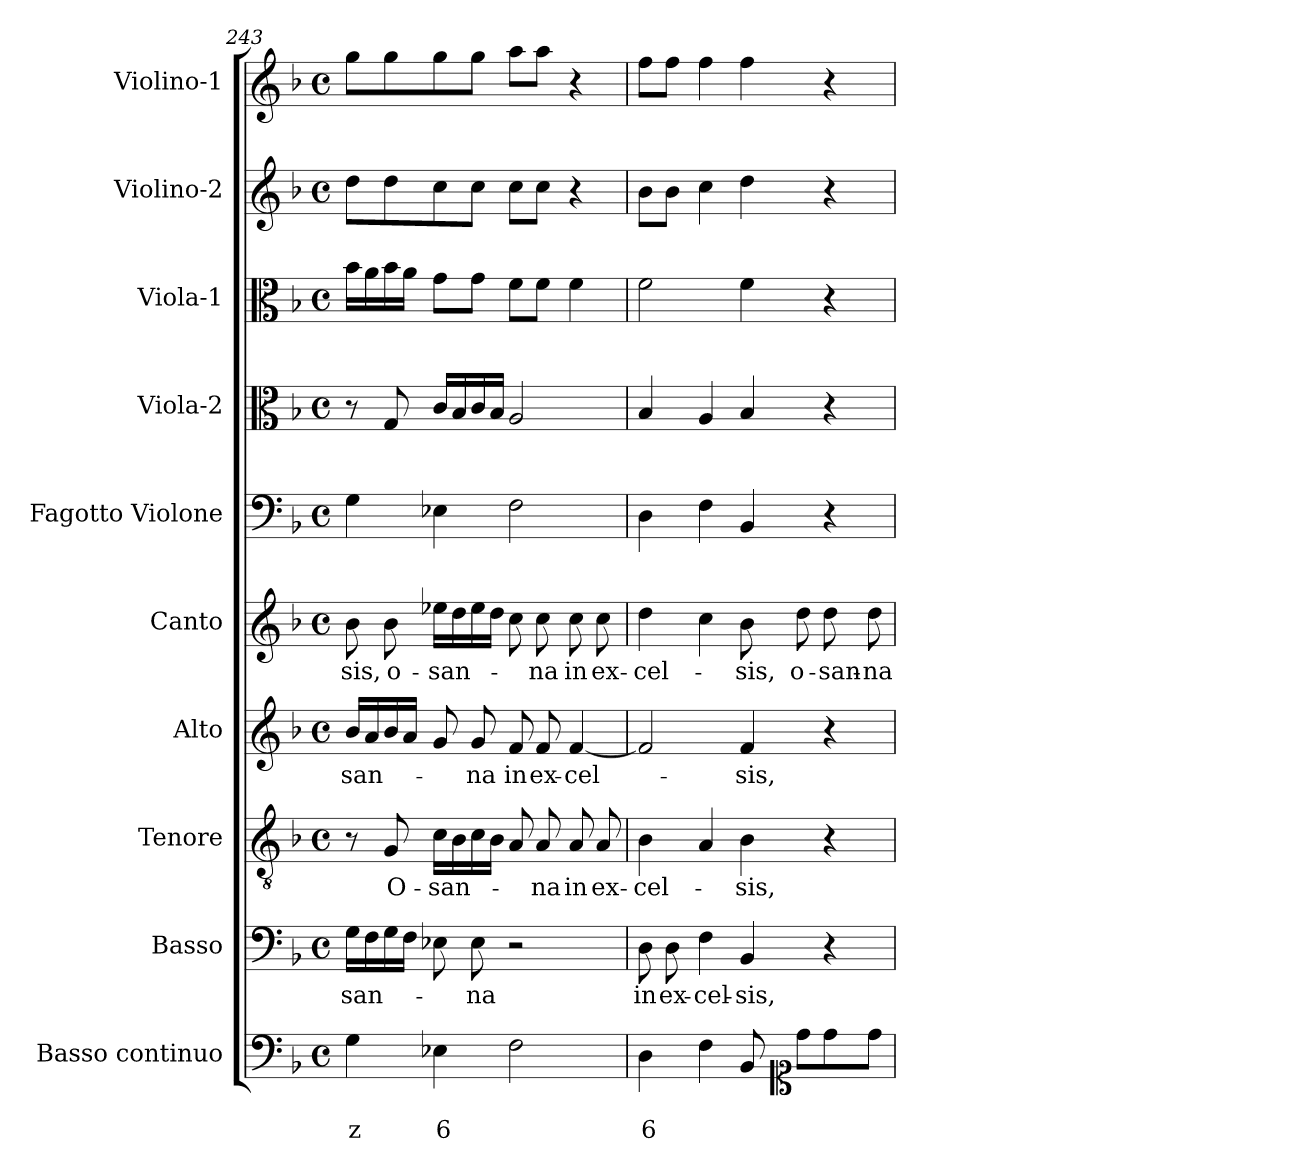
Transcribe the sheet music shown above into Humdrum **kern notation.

**kern	**text	**text	**kern	**text	**kern	**text	**kern	**text	**kern	**text	**kern	**kern	**kern	**kern	**kern
*part10	*part10	*part10	*part9	*part9	*part8	*part8	*part7	*part7	*part6	*part6	*part5	*part4	*part3	*part2	*part1
*staff10	*staff10	*staff10	*staff9	*staff9	*staff8	*staff8	*staff7	*staff7	*staff6	*staff6	*staff5	*staff4	*staff3	*staff2	*staff1
*I"Basso continuo	*	*	*I"Basso	*	*I"Tenore	*	*I"Alto	*	*I"Canto	*	*I"Fagotto Violone	*I"Viola-2	*I"Viola-1	*I"Violino-2	*I"Violino-1
*clefF4	*	*	*clefF4	*	*clefGv2	*	*clefG2	*	*clefG2	*	*clefF4	*clefC3	*clefC3	*clefG2	*clefG2
*k[b-]	*	*	*k[b-]	*	*k[b-]	*	*k[b-]	*	*k[b-]	*	*k[b-]	*k[b-]	*k[b-]	*k[b-]	*k[b-]
*F:	*	*	*F:	*	*F:	*	*F:	*	*F:	*	*F:	*F:	*F:	*F:	*F:
*M4/4	*	*	*M4/4	*	*M4/4	*	*M4/4	*	*M4/4	*	*M4/4	*M4/4	*M4/4	*M4/4	*M4/4
*met(c)	*	*	*met(c)	*	*met(c)	*	*met(c)	*	*met(c)	*	*met(c)	*met(c)	*met(c)	*met(c)	*met(c)
=243	=243	=243	=243	=243	=243	=243	=243	=243	=243	=243	=243	=243	=243	=243	=243
!	!	!LO:LY:b	!	!	!	!	!	!	!	!	!	!	!	!	!
!	!	!	!	!LO:LY:b	!	!	!	!	!	!	!	!	!	!	!
!	!	!	!	!	!	!	!	!LO:LY:b	!	!	!	!	!	!	!
!	!	!	!	!	!	!	!	!	!	!LO:LY:b	!	!	!	!	!
4G\	.	z	16G\LL	-san-	8r	.	16b-/LL	-san-	8b-\	-sis,	4G\	8r	16b-\LL	8dd\L	8gg\L
.	.	.	16F\	.	.	.	16a/	.	.	.	.	.	16a\	.	.
!	!	!	!	!	!	!LO:LY:b	!	!	!	!	!	!	!	!	!
!	!	!	!	!	!	!	!	!	!	!LO:LY:b	!	!	!	!	!
.	.	.	16G\	.	8G/	O-	16b-/	.	8b-\	o-	.	8G/	16b-\	8dd\	8gg\
.	.	.	16F\JJ	.	.	.	16a/JJ	.	.	.	.	.	16a\JJ	.	.
!	!	!LO:LY:b	!	!	!	!	!	!	!	!	!	!	!	!	!
!	!	!	!	!	!	!LO:LY:b	!	!	!	!	!	!	!	!	!
!	!	!	!	!	!	!	!	!	!	!LO:LY:b	!	!	!	!	!
4E-X\	.	6	8E-X\	.	16c\LL	-san-	8g/	.	16ee-X\LL	-san-	4E-X\	16c/LL	8g\L	8cc\	8gg\
.	.	.	.	.	16B-\	.	.	.	16dd\	.	.	16B-/	.	.	.
!	!	!	!	!LO:LY:b	!	!	!	!	!	!	!	!	!	!	!
!	!	!	!	!	!	!	!	!LO:LY:b	!	!	!	!	!	!	!
.	.	.	8E-\	-na	16c\	.	8g/	-na	16ee-\	.	.	16c/	8g\J	8cc\J	8gg\J
.	.	.	.	.	16B-\JJ	.	.	.	16dd\JJ	.	.	16B-/JJ	.	.	.
!	!	!	!	!	!	!	!	!LO:LY:b	!	!	!	!	!	!	!
2F\	.	.	2r	.	8A/	.	8f/	in	8cc\	.	2F\	2A/	8f\L	8cc\L	8aa\L
!	!	!	!	!	!	!LO:LY:b	!	!	!	!	!	!	!	!	!
!	!	!	!	!	!	!	!	!LO:LY:b	!	!	!	!	!	!	!
!	!	!	!	!	!	!	!	!	!	!LO:LY:b	!	!	!	!	!
.	.	.	.	.	8A/	-na	8f/	ex-	8cc\	-na	.	.	8f\J	8cc\J	8aa\J
!	!	!	!	!	!	!LO:LY:b	!	!	!	!	!	!	!	!	!
!	!	!	!	!	!	!	!	!LO:LY:b	!	!	!	!	!	!	!
!	!	!	!	!	!	!	!	!	!	!LO:LY:b	!	!	!	!	!
.	.	.	.	.	8A/	in	[4f/	-cel-	8cc\	in	.	.	4f\	4r	4r
!	!	!	!	!	!	!LO:LY:b	!	!	!	!	!	!	!	!	!
!	!	!	!	!	!	!	!	!	!	!LO:LY:b	!	!	!	!	!
.	.	.	.	.	8A/	ex-	.	.	8cc\	ex-	.	.	.	.	.
=244	=244	=244	=244	=244	=244	=244	=244	=244	=244	=244	=244	=244	=244	=244	=244
!	!	!LO:LY:b	!	!	!	!	!	!	!	!	!	!	!	!	!
!	!	!	!	!LO:LY:b	!	!	!	!	!	!	!	!	!	!	!
!	!	!	!	!	!	!LO:LY:b	!	!	!	!	!	!	!	!	!
!	!	!	!	!	!	!	!	!	!	!LO:LY:b	!	!	!	!	!
4D\	.	6	8D\	in	4B-\	-cel-	2f/]	.	4dd\	-cel-	4D\	4B-/	2f\	8b-\L	8ff\L
!	!	!	!	!LO:LY:b	!	!	!	!	!	!	!	!	!	!	!
.	.	.	8D\	ex-	.	.	.	.	.	.	.	.	.	8b-\J	8ff\J
!	!	!	!	!LO:LY:b	!	!	!	!	!	!	!	!	!	!	!
4F\	.	.	4F\	-cel-	4A/	.	.	.	4cc\	.	4F\	4A/	.	4cc\	4ff\
!	!	!	!	!LO:LY:b	!	!	!	!	!	!	!	!	!	!	!
!	!	!	!	!	!	!LO:LY:b	!	!	!	!	!	!	!	!	!
!	!	!	!	!	!	!	!	!LO:LY:b	!	!	!	!	!	!	!
!	!	!	!	!	!	!	!	!	!	!LO:LY:b	!	!	!	!	!
8BB-/	.	.	4BB-/	-sis,	4B-\	-sis,	4f/	-sis,	8b-\	-sis,	4BB-/	4B-/	4f\	4dd\	4ff\
*clefC1	*	*	*	*	*	*	*	*	*	*	*	*	*	*	*
!	!	!	!	!	!	!	!	!	!	!LO:LY:b	!	!	!	!	!
8dd\L	.	.	.	.	.	.	.	.	8dd\	o-	.	.	.	.	.
!	!	!	!	!	!	!	!	!	!	!LO:LY:b	!	!	!	!	!
8dd\	.	.	4r	.	4r	.	4r	.	8dd\	-san-	4r	4r	4r	4r	4r
!	!	!	!	!	!	!	!	!	!	!LO:LY:b	!	!	!	!	!
8dd\J	.	.	.	.	.	.	.	.	8dd\	-na	.	.	.	.	.
=	=	=	=	=	=	=	=	=	=	=	=	=	=	=	=
*-	*-	*-	*-	*-	*-	*-	*-	*-	*-	*-	*-	*-	*-	*-	*-
